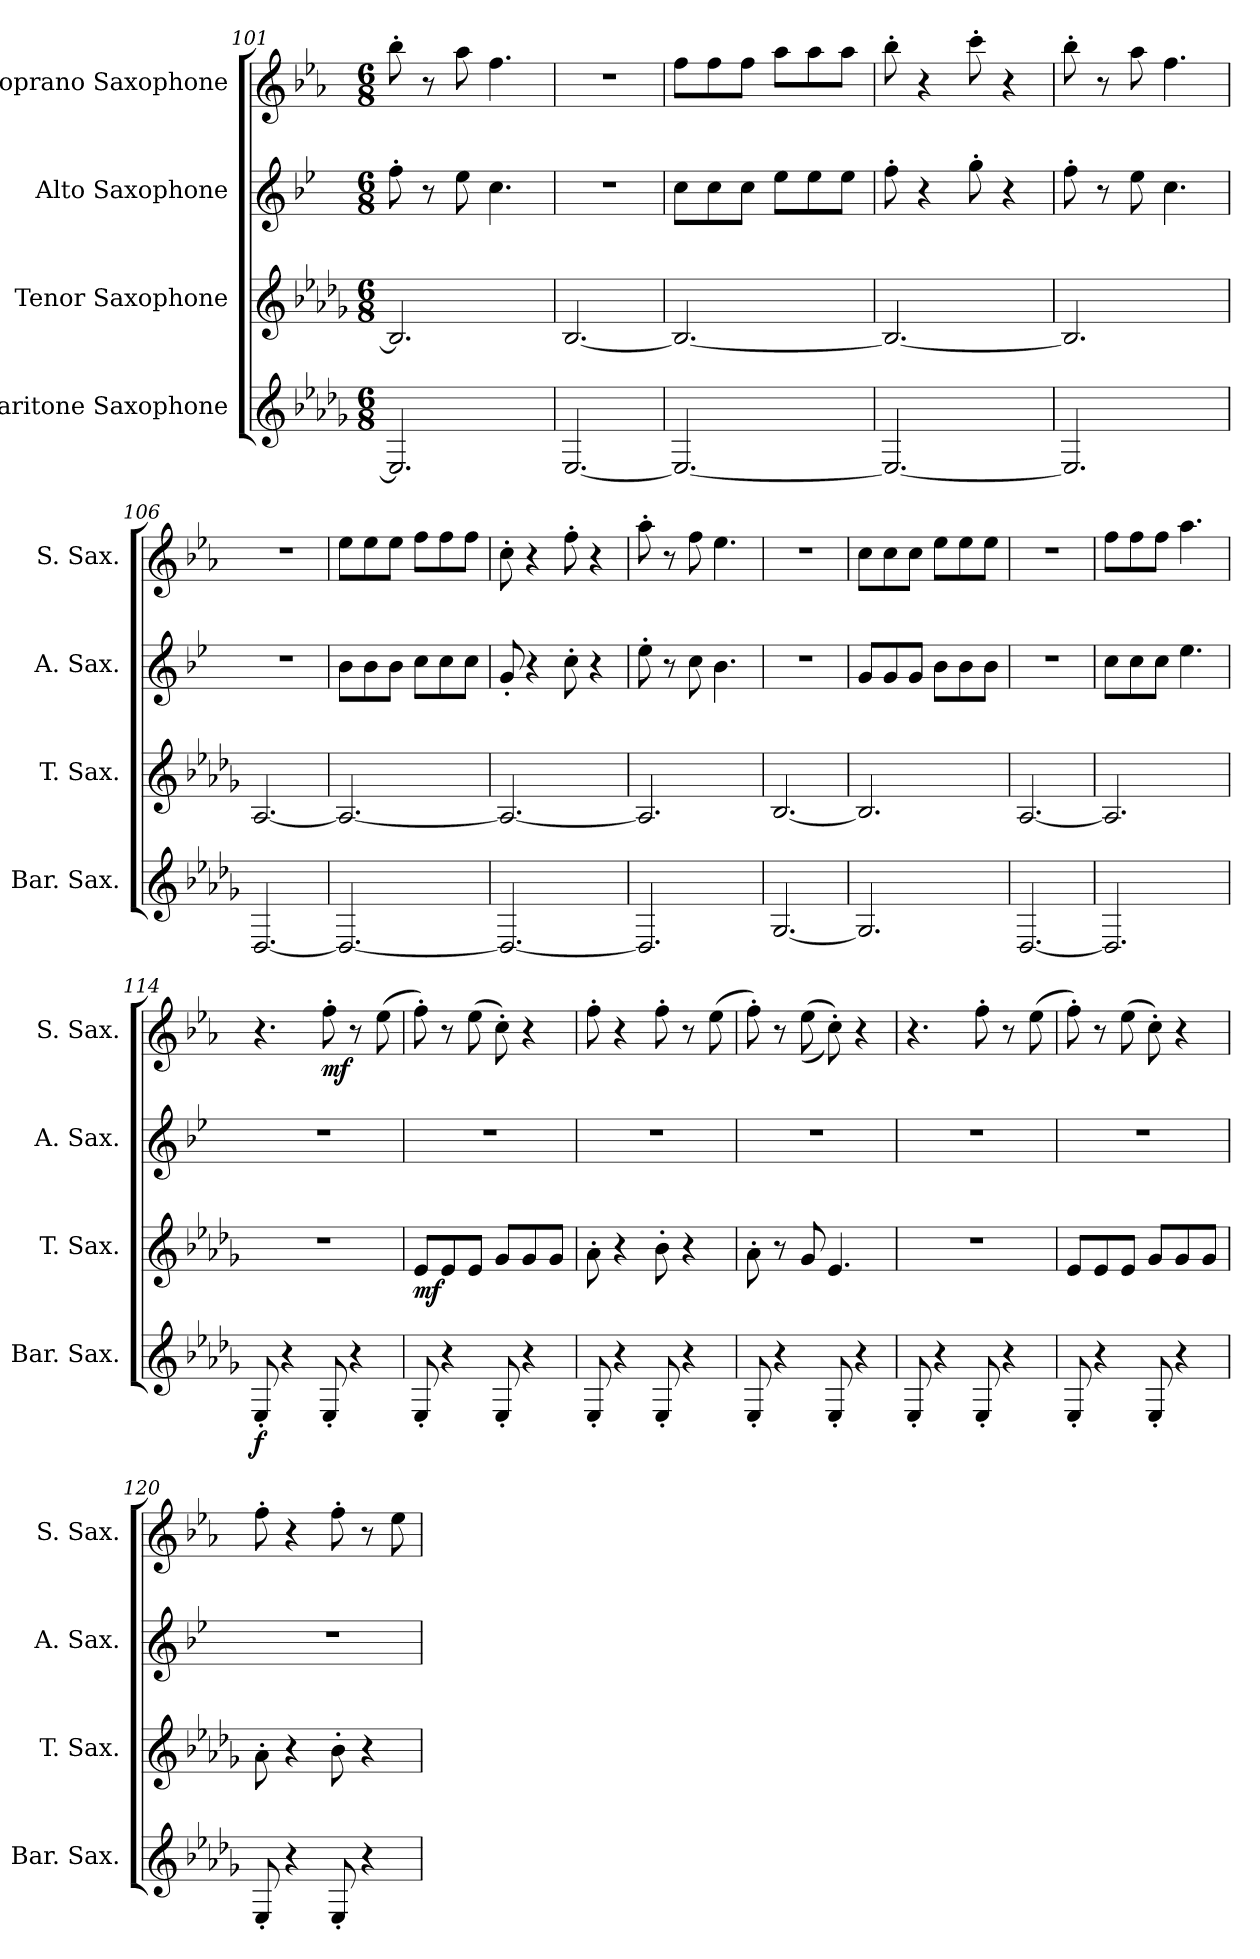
**kern	**dynam	**kern	**dynam	**kern	**kern	**dynam
*part4	*part4	*part3	*part3	*part2	*part1	*part1
*staff4	*staff4	*staff3	*staff3	*staff2	*staff1	*staff1
*I"Baritone Saxophone	*	*I"Tenor Saxophone	*	*I"Alto Saxophone	*I"Soprano Saxophone	*
*I'Bar. Sax.	*	*I'T. Sax.	*	*I'A. Sax.	*I'S. Sax.	*
!!LO:LB:g=z
*clefG2	*	*clefG2	*	*clefG2	*clefG2	*
*ITrd12c21	*	*ITrd8c14	*	*ITrd5c9	*ITrd1c2	*
*k[b-e-a-d-g-]	*	*k[b-e-a-d-g-]	*	*k[b-e-a-d-g-]	*k[b-e-a-d-g-]	*
*M6/8	*	*M6/8	*	*M6/8	*M6/8	*
=101	=101	=101	=101	=101	=101	=101
2.EE-/]	.	2.BB-/]	.	8a-'\	8aa-'\	.
.	.	.	.	8r	8r	.
.	.	.	.	8g-\	8gg-\	.
.	.	.	.	4.e-\	4.ee-\	.
=102	=102	=102	=102	=102	=102	=102
[2.EE-/	.	[2.BB-/	.	2.r	2.r	.
=103	=103	=103	=103	=103	=103	=103
2.EE-/_	.	2.BB-/_	.	8e-\L	8ee-\L	.
.	.	.	.	8e-\	8ee-\	.
.	.	.	.	8e-\J	8ee-\J	.
.	.	.	.	8g-\L	8gg-\L	.
.	.	.	.	8g-\	8gg-\	.
.	.	.	.	8g-\J	8gg-\J	.
=104	=104	=104	=104	=104	=104	=104
2.EE-/_	.	2.BB-/_	.	8a-'\	8aa-'\	.
.	.	.	.	4r	4r	.
.	.	.	.	8b-'\	8bb-'\	.
.	.	.	.	4r	4r	.
=105	=105	=105	=105	=105	=105	=105
2.EE-/]	.	2.BB-/]	.	8a-'\	8aa-'\	.
.	.	.	.	8r	8r	.
.	.	.	.	8g-\	8gg-\	.
.	.	.	.	4.e-\	4.ee-\	.
=106	=106	=106	=106	=106	=106	=106
[2.DD-/	.	[2.AA-/	.	2.r	2.r	.
=107	=107	=107	=107	=107	=107	=107
2.DD-/_	.	2.AA-/_	.	8d-\L	8dd-\L	.
.	.	.	.	8d-\	8dd-\	.
.	.	.	.	8d-\J	8dd-\J	.
.	.	.	.	8e-\L	8ee-\L	.
.	.	.	.	8e-\	8ee-\	.
.	.	.	.	8e-\J	8ee-\J	.
=108	=108	=108	=108	=108	=108	=108
2.DD-/_	.	2.AA-/_	.	8B-'/	8b-'\	.
.	.	.	.	4r	4r	.
.	.	.	.	8e-'\	8ee-'\	.
.	.	.	.	4r	4r	.
!!LO:PB:g=z
=109	=109	=109	=109	=109	=109	=109
2.DD-/]	.	2.AA-/]	.	8g-'\	8gg-'\	.
.	.	.	.	8r	8r	.
.	.	.	.	8e-\	8ee-\	.
.	.	.	.	4.d-\	4.dd-\	.
=110	=110	=110	=110	=110	=110	=110
[2.GG-/	.	[2.BB-/	.	2.r	2.r	.
=111	=111	=111	=111	=111	=111	=111
2.GG-/]	.	2.BB-/]	.	8B-/L	8b-\L	.
.	.	.	.	8B-/	8b-\	.
.	.	.	.	8B-/J	8b-\J	.
.	.	.	.	8d-\L	8dd-\L	.
.	.	.	.	8d-\	8dd-\	.
.	.	.	.	8d-\J	8dd-\J	.
=112	=112	=112	=112	=112	=112	=112
[2.DD-/	.	[2.AA-/	.	2.r	2.r	.
=113	=113	=113	=113	=113	=113	=113
2.DD-/]	.	2.AA-/]	.	8e-\L	8ee-\L	.
.	.	.	.	8e-\	8ee-\	.
.	.	.	.	8e-\J	8ee-\J	.
.	.	.	.	4.g-\	4.gg-\	.
=114	=114	=114	=114	=114	=114	=114
!	!LO:DY:b	!	!	!	!	!
8EE-'/	f	2.r	.	2.r	4.r	.
4r	.	.	.	.	.	.
!	!	!	!	!	!	!LO:DY:b
8EE-'/	.	.	.	.	8ee-'\	mf
4r	.	.	.	.	8r	.
.	.	.	.	.	(8dd-\	.
=115	=115	=115	=115	=115	=115	=115
!	!	!	!LO:DY:b	!	!	!
8EE-'/	.	8E-/L	mf	2.r	8ee-'\)	.
4r	.	8E-/	.	.	8r	.
.	.	8E-/J	.	.	(8dd-\	.
8EE-'/	.	8G-/L	.	.	8b-'\)	.
4r	.	8G-/	.	.	4r	.
.	.	8G-/J	.	.	.	.
!!LO:LB:g=z
=116	=116	=116	=116	=116	=116	=116
8EE-'/	.	8A-'\	.	2.r	8ee-'\	.
4r	.	4r	.	.	4r	.
8EE-'/	.	8B-'\	.	.	8ee-'\	.
4r	.	4r	.	.	8r	.
.	.	.	.	.	(8dd-\	.
=117	=117	=117	=117	=117	=117	=117
8EE-'/	.	8A-'\	.	2.r	8ee-'\)	.
4r	.	8r	.	.	8r	.
.	.	8G-/	.	.	((8dd-\	.
8EE-'/	.	4.E-/	.	.	8b-'\))	.
4r	.	.	.	.	4r	.
=118	=118	=118	=118	=118	=118	=118
8EE-'/	.	2.r	.	2.r	4.r	.
4r	.	.	.	.	.	.
8EE-'/	.	.	.	.	8ee-'\	.
4r	.	.	.	.	8r	.
.	.	.	.	.	(8dd-\	.
=119	=119	=119	=119	=119	=119	=119
8EE-'/	.	8E-/L	.	2.r	8ee-'\)	.
4r	.	8E-/	.	.	8r	.
.	.	8E-/J	.	.	(8dd-\	.
8EE-'/	.	8G-/L	.	.	8b-'\)	.
4r	.	8G-/	.	.	4r	.
.	.	8G-/J	.	.	.	.
=120	=120	=120	=120	=120	=120	=120
8EE-'/	.	8A-'\	.	2.r	8ee-'\	.
4r	.	4r	.	.	4r	.
8EE-'/	.	8B-'\	.	.	8ee-'\	.
4r	.	4r	.	.	8r	.
.	.	.	.	.	8dd-\	.
=	=	=	=	=	=	=
*-	*-	*-	*-	*-	*-	*-
